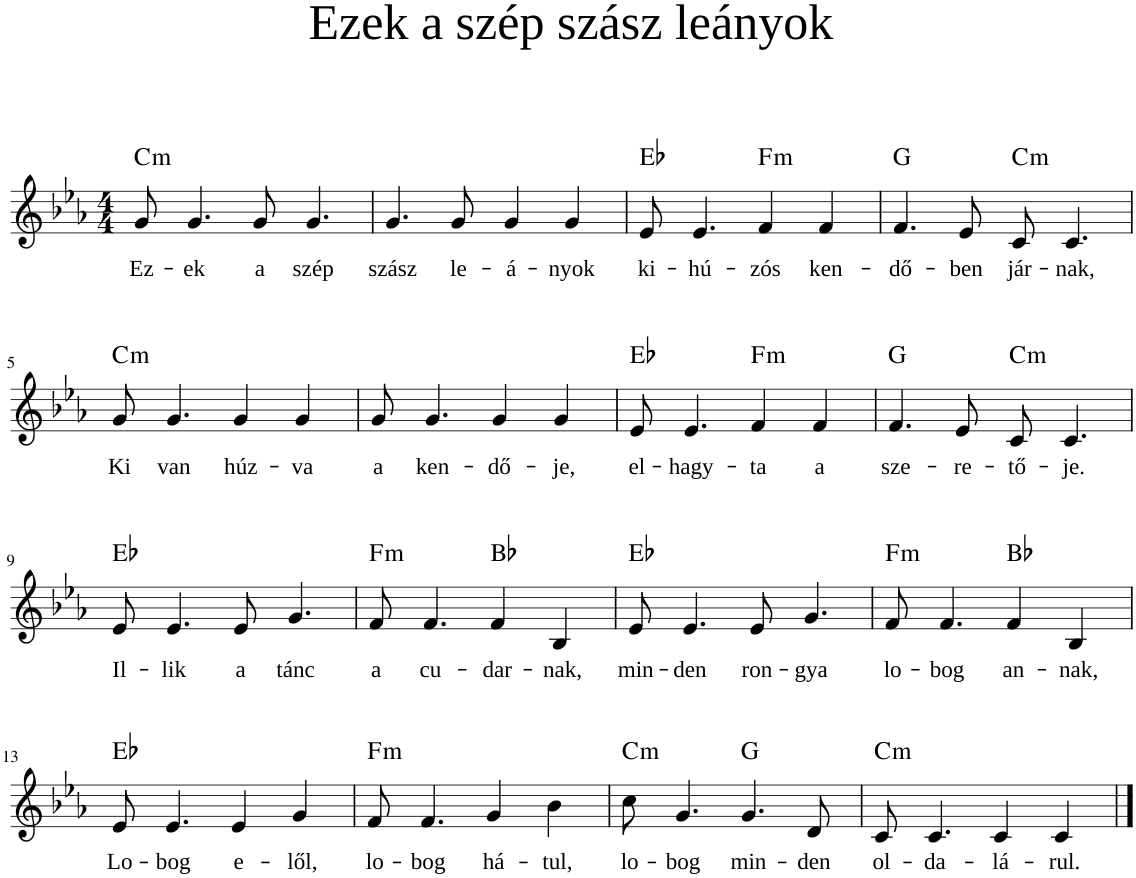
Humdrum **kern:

**kern	**text	**harte
*part1	*part1	*part1
*staff1	*staff1	*
*I"Piano	*	*
*I'Pno	*	*
*clefG2	*	*
*k[b-e-a-]	*	*
*M4/4	*	*
=1	=1	=1
!	!LO:LY:b	!LO:H:kt=m
8g/	Ez-	C:min
!	!LO:LY:b	!
4.g/	-ek	.
!	!LO:LY:b	!
8g/	a	.
!	!LO:LY:b	!
4.g/	szép	.
=2	=2	=2
!	!LO:LY:b	!
4.g/	szász	.
!	!LO:LY:b	!
8g/	le-	.
!	!LO:LY:b	!
4g/	-á-	.
!	!LO:LY:b	!
4g/	-nyok	.
=3	=3	=3
!	!LO:LY:b	!
8e-/	ki-	Eb:maj
!	!LO:LY:b	!
4.e-/	-hú-	.
!	!LO:LY:b	!LO:H:kt=m
4f/	-zós	F:min
!	!LO:LY:b	!
4f/	ken-	.
=4	=4	=4
!	!LO:LY:b	!
4.f/	-dő-	G:maj
!	!LO:LY:b	!
8e-/	-ben	.
!	!LO:LY:b	!LO:H:kt=m
8c/	jár-	C:min
!	!LO:LY:b	!
4.c/	-nak,	.
!!LO:LB:g=z
=5	=5	=5
!	!LO:LY:b	!LO:H:kt=m
8g/	Ki	C:min
!	!LO:LY:b	!
4.g/	van	.
!	!LO:LY:b	!
4g/	húz-	.
!	!LO:LY:b	!
4g/	-va	.
=6	=6	=6
!	!LO:LY:b	!
8g/	a	.
!	!LO:LY:b	!
4.g/	ken-	.
!	!LO:LY:b	!
4g/	-dő-	.
!	!LO:LY:b	!
4g/	-je,	.
=7	=7	=7
!	!LO:LY:b	!
8e-/	el-	Eb:maj
!	!LO:LY:b	!
4.e-/	-hagy-	.
!	!LO:LY:b	!LO:H:kt=m
4f/	-ta	F:min
!	!LO:LY:b	!
4f/	a	.
=8	=8	=8
!	!LO:LY:b	!
4.f/	sze-	G:maj
!	!LO:LY:b	!
8e-/	-re-	.
!	!LO:LY:b	!LO:H:kt=m
8c/	-tő-	C:min
!	!LO:LY:b	!
4.c/	-je.	.
!!LO:LB:g=z
=9	=9	=9
!	!LO:LY:b	!
8e-/	Il-	Eb:maj
!	!LO:LY:b	!
4.e-/	-lik	.
!	!LO:LY:b	!
8e-/	a	.
!	!LO:LY:b	!
4.g/	tánc	.
=10	=10	=10
!	!LO:LY:b	!LO:H:kt=m
8f/	a	F:min
!	!LO:LY:b	!
4.f/	cu-	.
!	!LO:LY:b	!
4f/	-dar-	Bb:maj
!	!LO:LY:b	!
4B-/	-nak,	.
=11	=11	=11
!	!LO:LY:b	!
8e-/	min-	Eb:maj
!	!LO:LY:b	!
4.e-/	-den	.
!	!LO:LY:b	!
8e-/	ron-	.
!	!LO:LY:b	!
4.g/	-gya	.
=12	=12	=12
!	!LO:LY:b	!LO:H:kt=m
8f/	lo-	F:min
!	!LO:LY:b	!
4.f/	-bog	.
!	!LO:LY:b	!
4f/	an-	Bb:maj
!	!LO:LY:b	!
4B-/	-nak,	.
!!LO:LB:g=z
=13	=13	=13
!	!LO:LY:b	!
8e-/	Lo-	Eb:maj
!	!LO:LY:b	!
4.e-/	-bog	.
!	!LO:LY:b	!
4e-/	e-	.
!	!LO:LY:b	!
4g/	-lől,	.
=14	=14	=14
!	!LO:LY:b	!LO:H:kt=m
8f/	lo-	F:min
!	!LO:LY:b	!
4.f/	-bog	.
!	!LO:LY:b	!
4g/	há-	.
!	!LO:LY:b	!
4b-\	-tul,	.
=15	=15	=15
!	!LO:LY:b	!LO:H:kt=m
8cc\	lo-	C:min
!	!LO:LY:b	!
4.g/	-bog	.
!	!LO:LY:b	!
4.g/	min-	G:maj
!	!LO:LY:b	!
8d/	-den	.
=16	=16	=16
!	!LO:LY:b	!LO:H:kt=m
8c/	ol-	C:min
!	!LO:LY:b	!
4.c/	-da-	.
!	!LO:LY:b	!
4c/	-lá-	.
!	!LO:LY:b	!
4c/	-rul.	.
==	==	==
*-	*-	*-
